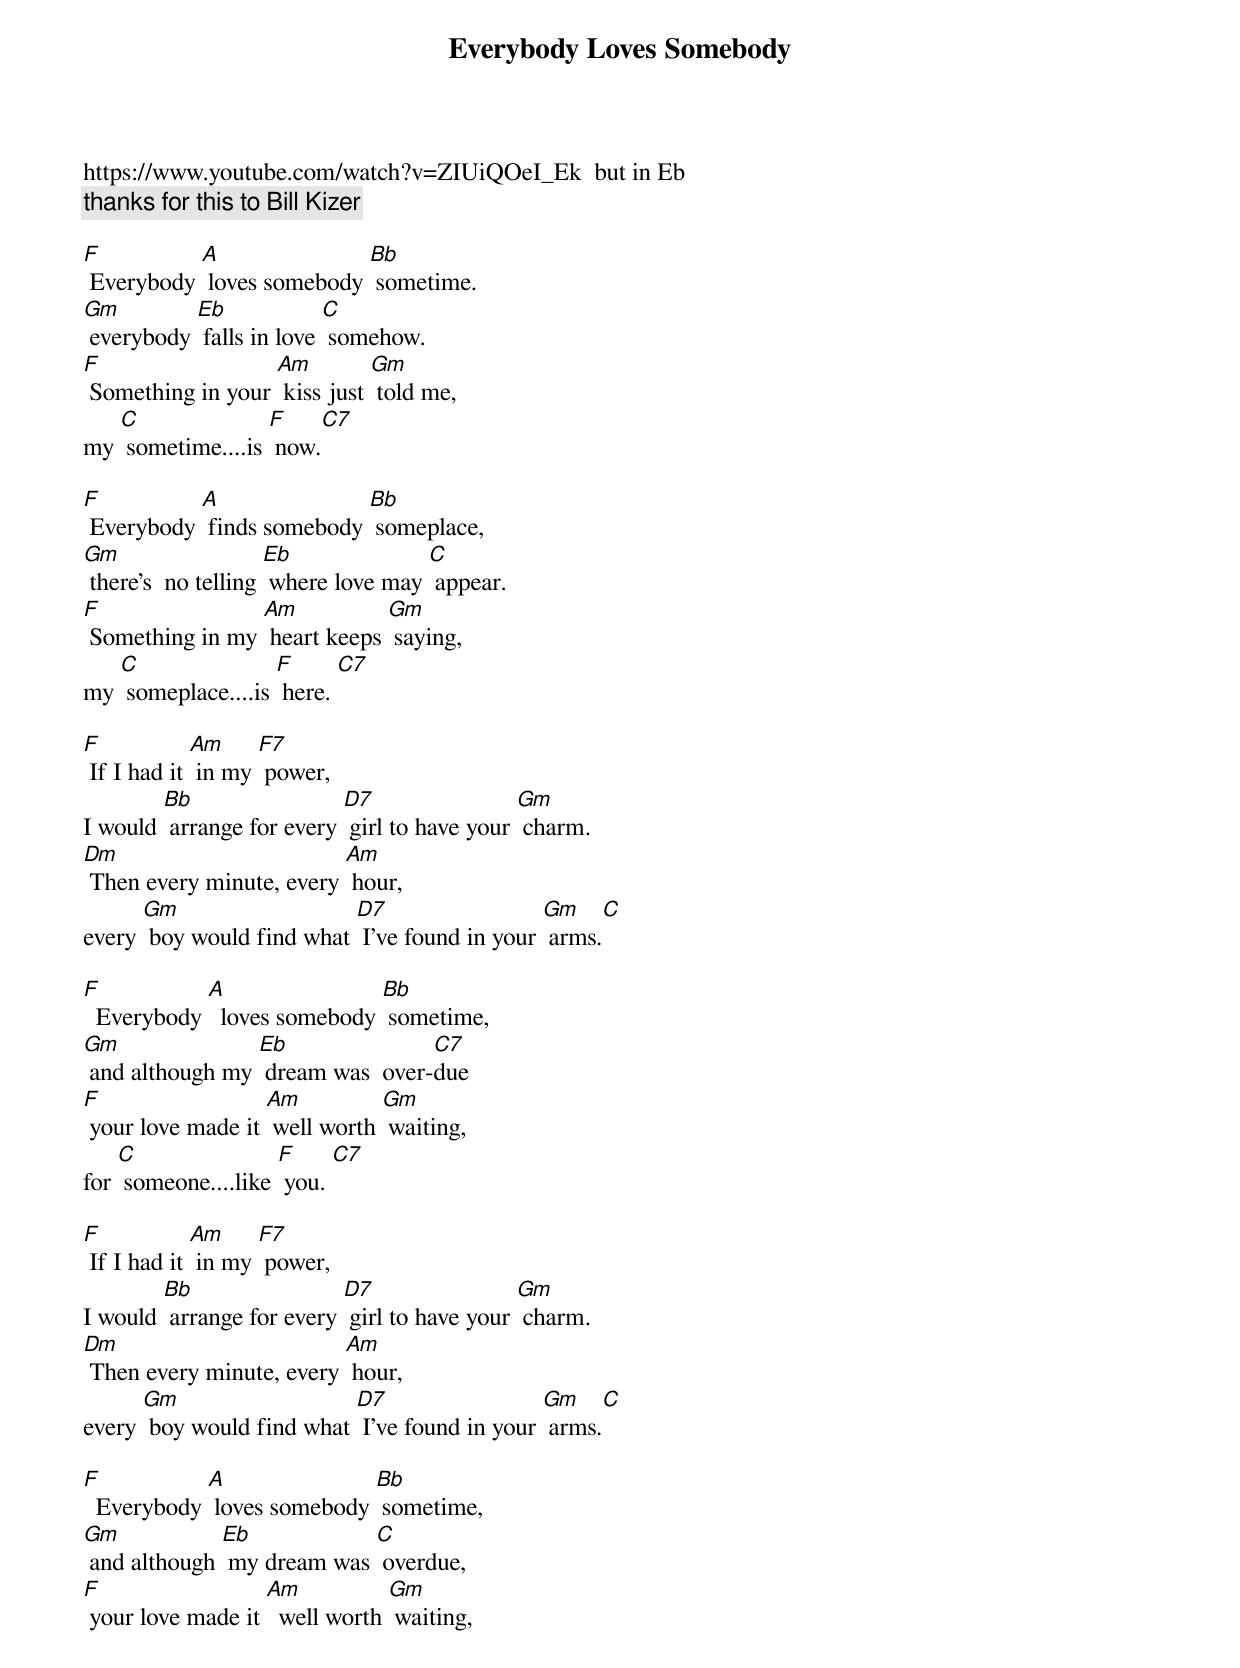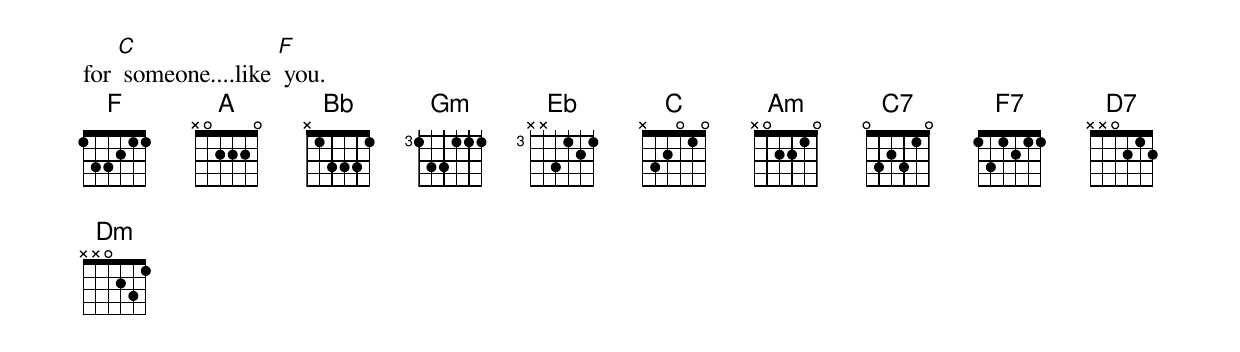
{title: Everybody Loves Somebody}
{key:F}
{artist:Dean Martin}
https://www.youtube.com/watch?v=ZIUiQOeI_Ek  but in Eb
{c: thanks for this to Bill Kizer}

[F] Everybody [A] loves somebody [Bb] sometime.
[Gm] everybody [Eb] falls in love [C] somehow.
[F] Something in your [Am] kiss just [Gm] told me,
my [C] sometime....is [F] now.[C7]

[F] Everybody [A] finds somebody [Bb] someplace,
[Gm] there's  no telling [Eb] where love may [C] appear.
[F] Something in my [Am] heart keeps [Gm] saying,
my [C] someplace....is [F] here. [C7]

[F] If I had it [Am] in my [F7] power,
I would [Bb] arrange for every [D7] girl to have your [Gm] charm.
[Dm] Then every minute, every [Am] hour,
every [Gm] boy would find what [D7] I've found in your [Gm] arms.[C]

[F]  Everybody [A]  loves somebody [Bb] sometime,
[Gm] and although my [Eb] dream was  over-[C7]due
[F] your love made it [Am] well worth [Gm] waiting,
for [C] someone....like [F] you. [C7]

[F] If I had it [Am] in my [F7] power,
I would [Bb] arrange for every [D7] girl to have your [Gm] charm.
[Dm] Then every minute, every [Am] hour,
every [Gm] boy would find what [D7] I've found in your [Gm] arms.[C]

[F]  Everybody [A] loves somebody [Bb] sometime,
[Gm] and although [Eb] my dream was [C] overdue,
[F] your love made it [Am]  well worth [Gm] waiting,
for [C] someone....like [F] you.
